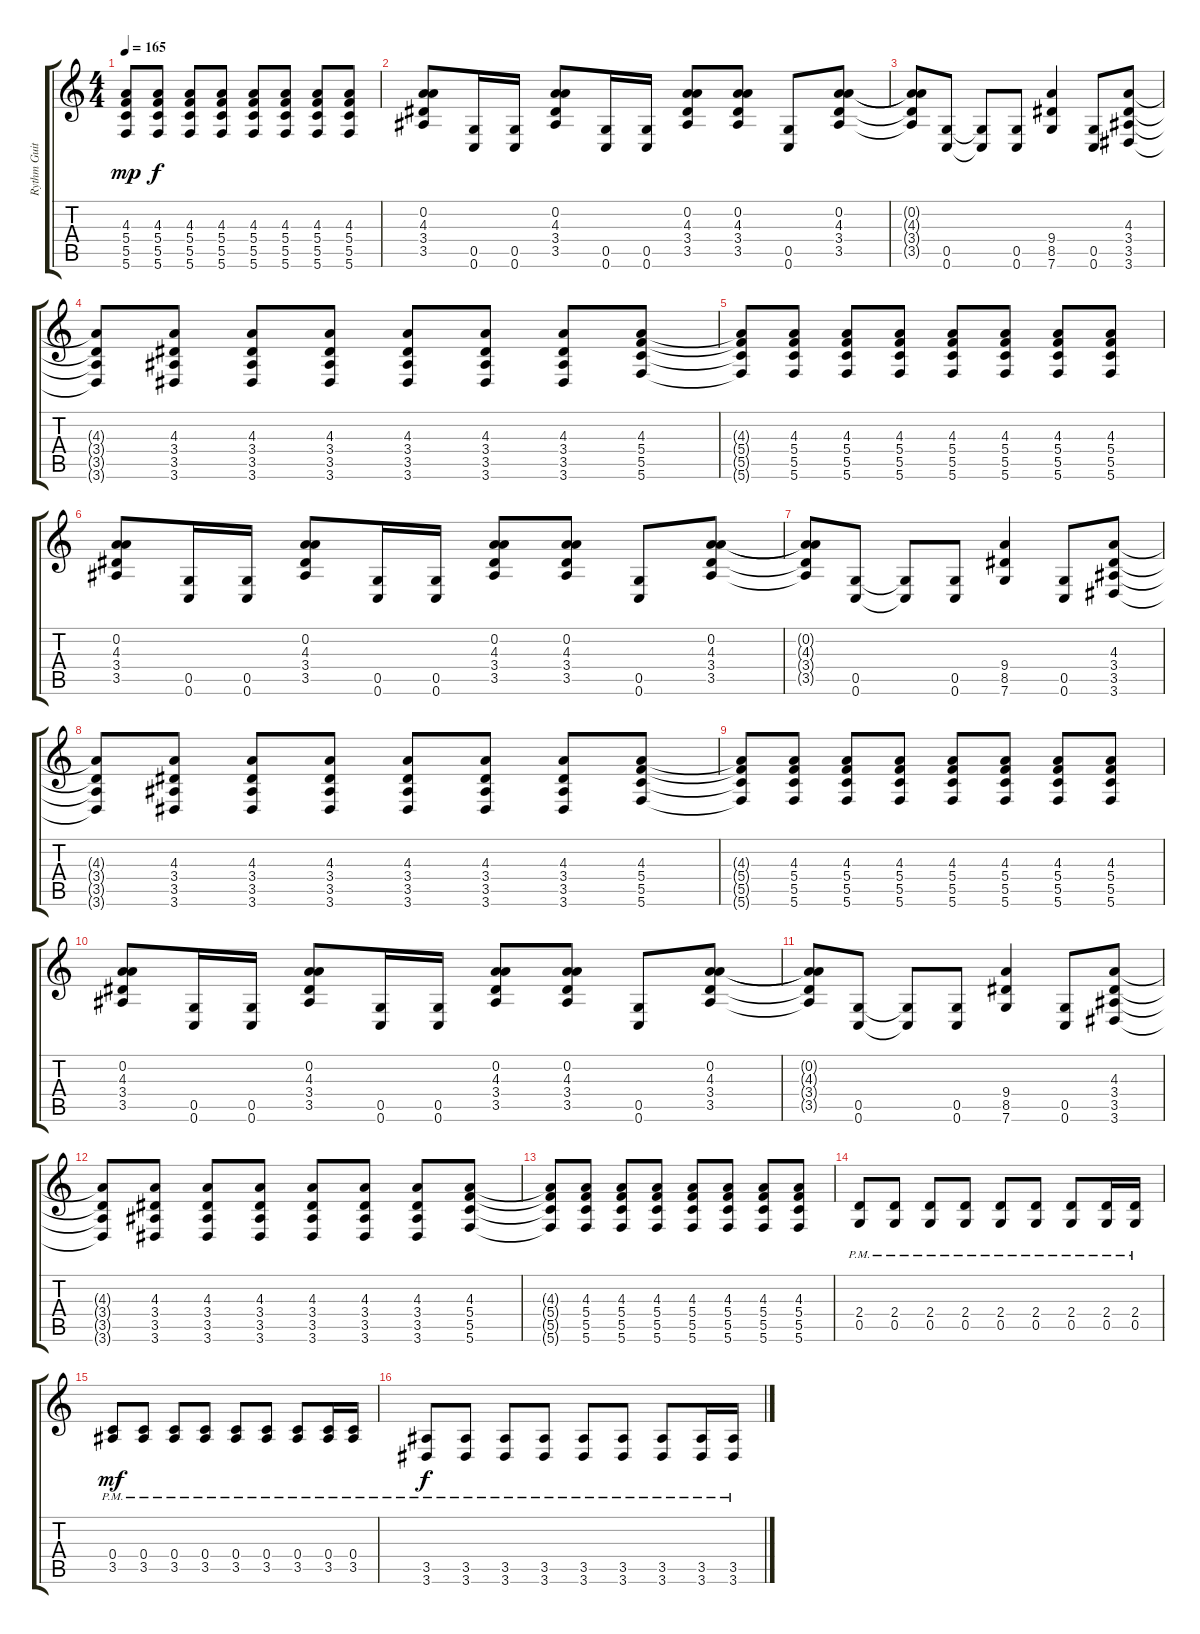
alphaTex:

\track ("Rythm Guitar" "Rythm Guit") {instrument distortionguitar}
\staff {score tabs}
\tuning (D4 A3 F3 C3 G2 C2) {hide}
\ts (4 4)
\tempo 165
\clef g2
\ks c
(4.3 5.4 5.5 5.6).8{dy mp} (4.3 5.4 5.5 5.6).8{dy f} (4.3 5.4 5.5 5.6).8 (4.3 5.4 5.5 5.6).8 (4.3 5.4 5.5 5.6).8 (4.3 5.4 5.5 5.6).8 (4.3 5.4 5.5 5.6).8 (4.3 5.4 5.5 5.6).8 |
(0.2 4.3 3.4 3.5).8 (0.5 0.6).16 (0.5 0.6).16 (0.2 4.3 3.4 3.5).8 (0.5 0.6).16 (0.5 0.6).16 (0.2 4.3 3.4 3.5).8 (0.2 4.3 3.4 3.5).8 (0.5 0.6).8 (0.2 4.3 3.4 3.5).8 |
(0.2{t} 4.3{t} 3.4{t} 3.5{t}).8 (0.5 0.6).8 (0.5{t} 0.6{t}).8 (0.5 0.6).8 (9.4 8.5 7.6).4 (0.5 0.6).8 (4.3 3.4 3.5 3.6).8 |
(4.3{t} 3.4{t} 3.5{t} 3.6{t}).8 (4.3 3.4 3.5 3.6).8 (4.3 3.4 3.5 3.6).8 (4.3 3.4 3.5 3.6).8 (4.3 3.4 3.5 3.6).8 (4.3 3.4 3.5 3.6).8 (4.3 3.4 3.5 3.6).8 (4.3 5.4 5.5 5.6).8 |
(4.3{t} 5.4{t} 5.5{t} 5.6{t}).8 (4.3 5.4 5.5 5.6).8 (4.3 5.4 5.5 5.6).8 (4.3 5.4 5.5 5.6).8 (4.3 5.4 5.5 5.6).8 (4.3 5.4 5.5 5.6).8 (4.3 5.4 5.5 5.6).8 (4.3 5.4 5.5 5.6).8 |
(0.2 4.3 3.4 3.5).8 (0.5 0.6).16 (0.5 0.6).16 (0.2 4.3 3.4 3.5).8 (0.5 0.6).16 (0.5 0.6).16 (0.2 4.3 3.4 3.5).8 (0.2 4.3 3.4 3.5).8 (0.5 0.6).8 (0.2 4.3 3.4 3.5).8 |
(0.2{t} 4.3{t} 3.4{t} 3.5{t}).8 (0.5 0.6).8 (0.5{t} 0.6{t}).8 (0.5 0.6).8 (9.4 8.5 7.6).4 (0.5 0.6).8 (4.3 3.4 3.5 3.6).8 |
(4.3{t} 3.4{t} 3.5{t} 3.6{t}).8 (4.3 3.4 3.5 3.6).8 (4.3 3.4 3.5 3.6).8 (4.3 3.4 3.5 3.6).8 (4.3 3.4 3.5 3.6).8 (4.3 3.4 3.5 3.6).8 (4.3 3.4 3.5 3.6).8 (4.3 5.4 5.5 5.6).8 |
(4.3{t} 5.4{t} 5.5{t} 5.6{t}).8 (4.3 5.4 5.5 5.6).8 (4.3 5.4 5.5 5.6).8 (4.3 5.4 5.5 5.6).8 (4.3 5.4 5.5 5.6).8 (4.3 5.4 5.5 5.6).8 (4.3 5.4 5.5 5.6).8 (4.3 5.4 5.5 5.6).8 |
(0.2 4.3 3.4 3.5).8 (0.5 0.6).16 (0.5 0.6).16 (0.2 4.3 3.4 3.5).8 (0.5 0.6).16 (0.5 0.6).16 (0.2 4.3 3.4 3.5).8 (0.2 4.3 3.4 3.5).8 (0.5 0.6).8 (0.2 4.3 3.4 3.5).8 |
(0.2{t} 4.3{t} 3.4{t} 3.5{t}).8 (0.5 0.6).8 (0.5{t} 0.6{t}).8 (0.5 0.6).8 (9.4 8.5 7.6).4 (0.5 0.6).8 (4.3 3.4 3.5 3.6).8 |
(4.3{t} 3.4{t} 3.5{t} 3.6{t}).8 (4.3 3.4 3.5 3.6).8 (4.3 3.4 3.5 3.6).8 (4.3 3.4 3.5 3.6).8 (4.3 3.4 3.5 3.6).8 (4.3 3.4 3.5 3.6).8 (4.3 3.4 3.5 3.6).8 (4.3 5.4 5.5 5.6).8 |
(4.3{t} 5.4{t} 5.5{t} 5.6{t}).8 (4.3 5.4 5.5 5.6).8 (4.3 5.4 5.5 5.6).8 (4.3 5.4 5.5 5.6).8 (4.3 5.4 5.5 5.6).8 (4.3 5.4 5.5 5.6).8 (4.3 5.4 5.5 5.6).8 (4.3 5.4 5.5 5.6).8 |
(2.4{pm} 0.5{pm}).8 (2.4{pm} 0.5{pm}).8 (2.4{pm} 0.5{pm}).8 (2.4{pm} 0.5{pm}).8 (2.4{pm} 0.5{pm}).8 (2.4{pm} 0.5{pm}).8 (2.4{pm} 0.5{pm}).8 (2.4{pm} 0.5{pm}).16 (2.4{pm} 0.5{pm}).16 |
(0.4{pm} 3.5{pm}).8{dy mf} (0.4{pm} 3.5{pm}).8 (0.4{pm} 3.5{pm}).8 (0.4{pm} 3.5{pm}).8 (0.4{pm} 3.5{pm}).8 (0.4{pm} 3.5{pm}).8 (0.4{pm} 3.5{pm}).8 (0.4{pm} 3.5{pm}).16 (0.4{pm} 3.5{pm}).16 |
(3.5{pm} 3.6{pm}).8{dy f} (3.5{pm} 3.6{pm}).8 (3.5{pm} 3.6{pm}).8 (3.5{pm} 3.6{pm}).8 (3.5{pm} 3.6{pm}).8 (3.5{pm} 3.6{pm}).8 (3.5{pm} 3.6{pm}).8 (3.5{pm} 3.6{pm}).16 (3.5{pm} 3.6{pm}).16
